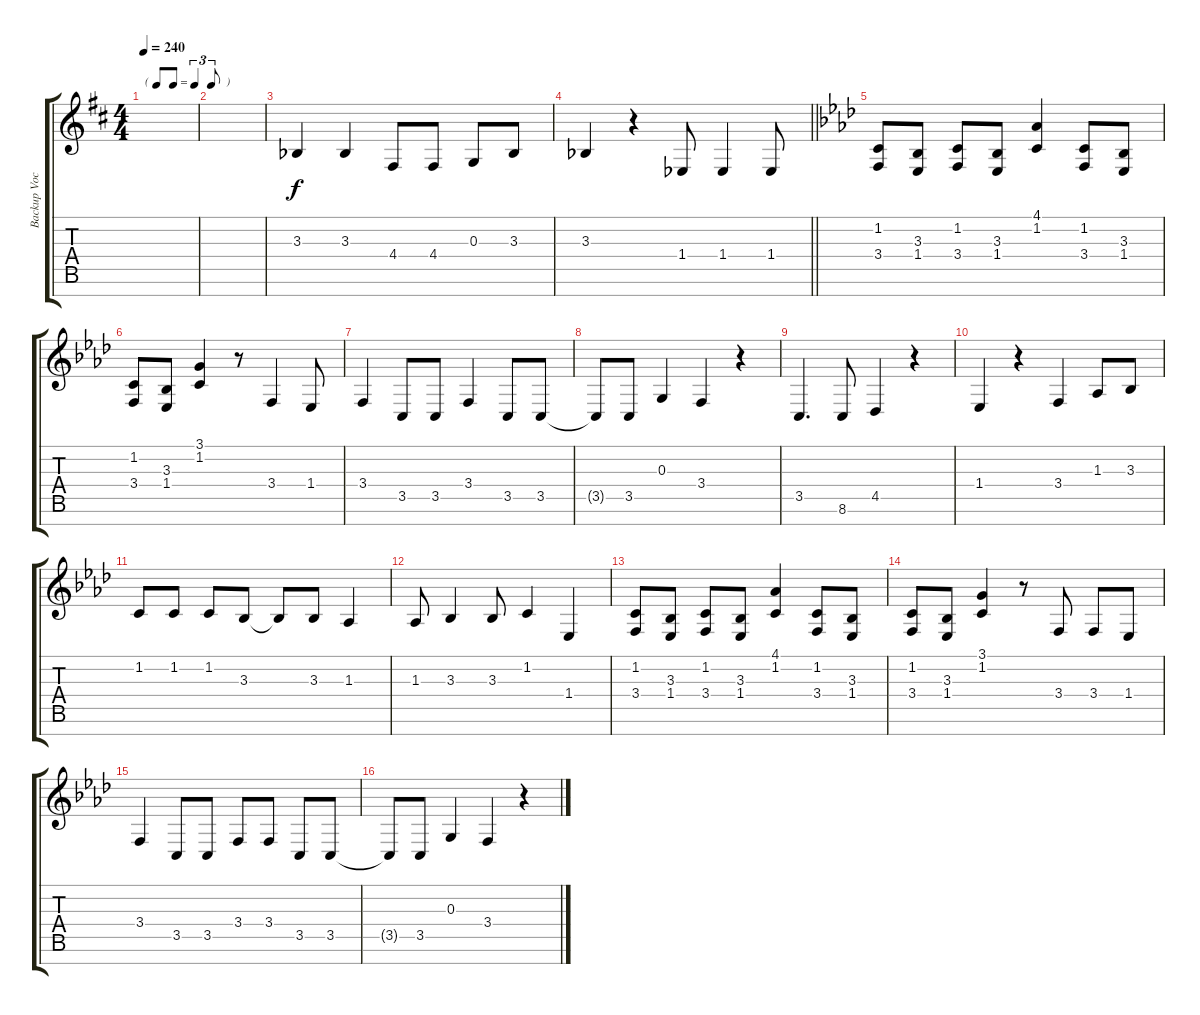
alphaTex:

\track ("Backup Vocals" "Backup Voc") {instrument altosax}
\staff {score tabs}
\tuning (E4 B3 G3 D3 A2 E2 B1) {hide}
\ts (4 4)
\tf triplet8th
\tempo 240
\clef g2
\ks d
|
|
3.3{acc b}.4 3.3{acc b}.4 4.4.8 4.4.8 0.3.8 3.3{acc b}.8 |
\barLineRight lightlight
3.3{acc b}.4 r.4 1.4{acc b}.8 1.4{acc b}.4 1.4{acc b}.8 |
\ks ab
(1.2 3.4).8 (3.3 1.4).8 (1.2 3.4).8 (3.3 1.4).8 (4.1 1.2).4 (1.2 3.4).8 (3.3 1.4).8 |
(1.2 3.4).8 (3.3 1.4).8 (3.1 1.2).4 r.8 3.4.4 1.4.8 |
3.4.4 3.5.8 3.5.8 3.4.4 3.5.8 3.5.8 |
3.5{t}.8 3.5.8 0.3.4 3.4.4 r.4 |
3.5.4{d} 8.6.8 4.5.4 r.4 |
1.4.4 r.4 3.4.4 1.3.8 3.3.8 |
1.2.8 1.2.8 1.2.8 3.3.8 3.3{t}.8 3.3.8 1.3.4 |
1.3.8 3.3.4 3.3.8 1.2.4 1.4.4 |
(1.2 3.4).8 (3.3 1.4).8 (1.2 3.4).8 (3.3 1.4).8 (4.1 1.2).4 (1.2 3.4).8 (3.3 1.4).8 |
(1.2 3.4).8 (3.3 1.4).8 (3.1 1.2).4 r.8 3.4.8 3.4.8 1.4.8 |
3.4.4 3.5.8 3.5.8 3.4.8 3.4.8 3.5.8 3.5.8 |
3.5{t}.8 3.5.8 0.3.4 3.4.4 r.4
